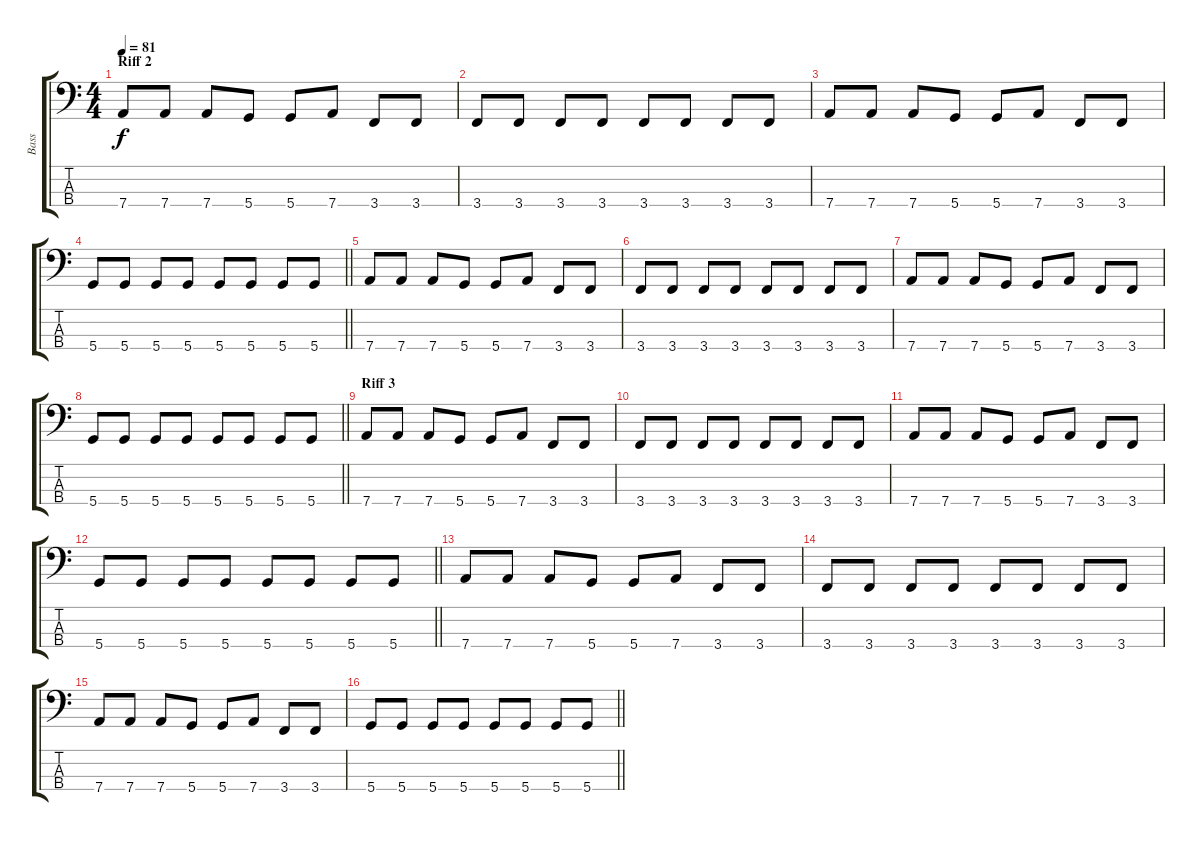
\track ("Bass" "Bass") {instrument electricbassfinger}
\staff {score tabs}
\tuning (F2 C2 G1 D1) {hide}
\ts (4 4)
\section ("" "Riff 2")
\tempo 81
\clef f4
\ks c
7.4.8{dy f} 7.4.8 7.4.8 5.4.8 5.4.8 7.4.8 3.4.8 3.4.8 |
3.4.8 3.4.8 3.4.8 3.4.8 3.4.8 3.4.8 3.4.8 3.4.8 |
7.4.8 7.4.8 7.4.8 5.4.8 5.4.8 7.4.8 3.4.8 3.4.8 |
\barLineRight lightlight
5.4.8 5.4.8 5.4.8 5.4.8 5.4.8 5.4.8 5.4.8 5.4.8 |
7.4.8 7.4.8 7.4.8 5.4.8 5.4.8 7.4.8 3.4.8 3.4.8 |
3.4.8 3.4.8 3.4.8 3.4.8 3.4.8 3.4.8 3.4.8 3.4.8 |
7.4.8 7.4.8 7.4.8 5.4.8 5.4.8 7.4.8 3.4.8 3.4.8 |
\barLineRight lightlight
5.4.8 5.4.8 5.4.8 5.4.8 5.4.8 5.4.8 5.4.8 5.4.8 |
\section ("" "Riff 3")
7.4.8 7.4.8 7.4.8 5.4.8 5.4.8 7.4.8 3.4.8 3.4.8 |
3.4.8 3.4.8 3.4.8 3.4.8 3.4.8 3.4.8 3.4.8 3.4.8 |
7.4.8 7.4.8 7.4.8 5.4.8 5.4.8 7.4.8 3.4.8 3.4.8 |
\barLineRight lightlight
5.4.8 5.4.8 5.4.8 5.4.8 5.4.8 5.4.8 5.4.8 5.4.8 |
7.4.8 7.4.8 7.4.8 5.4.8 5.4.8 7.4.8 3.4.8 3.4.8 |
3.4.8 3.4.8 3.4.8 3.4.8 3.4.8 3.4.8 3.4.8 3.4.8 |
7.4.8 7.4.8 7.4.8 5.4.8 5.4.8 7.4.8 3.4.8 3.4.8 |
\barLineRight lightlight
5.4.8 5.4.8 5.4.8 5.4.8 5.4.8 5.4.8 5.4.8 5.4.8
